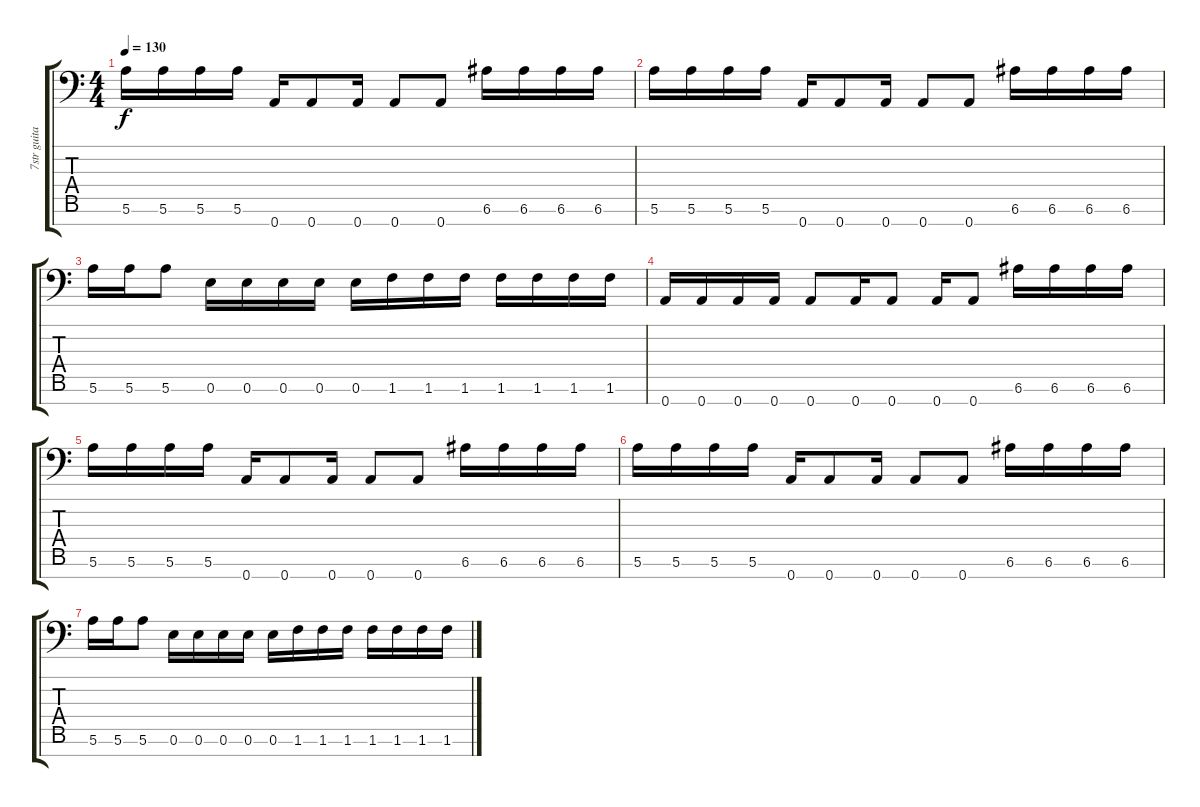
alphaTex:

\track ("7str guitar" "7str guita") {instrument distortionguitar}
\staff {score tabs}
\tuning (E4 B3 G3 D3 A2 E2 A1) {hide}
\ts (4 4)
\tempo 130
\clef f4
\ks c
5.6.16{dy f} 5.6.16 5.6.16 5.6.16 0.7.16 0.7.8 0.7.16 0.7.8 0.7.8 6.6.16 6.6.16 6.6.16 6.6.16 |
5.6.16 5.6.16 5.6.16 5.6.16 0.7.16 0.7.8 0.7.16 0.7.8 0.7.8 6.6.16 6.6.16 6.6.16 6.6.16 |
5.6.16 5.6.16 5.6.8 0.6.16 0.6.16 0.6.16 0.6.16 0.6.16 1.6.16 1.6.16 1.6.16 1.6.16 1.6.16 1.6.16 1.6.16 |
0.7.16 0.7.16 0.7.16 0.7.16 0.7.8 0.7.16 0.7.8 0.7.16 0.7.8 6.6.16 6.6.16 6.6.16 6.6.16 |
5.6.16 5.6.16 5.6.16 5.6.16 0.7.16 0.7.8 0.7.16 0.7.8 0.7.8 6.6.16 6.6.16 6.6.16 6.6.16 |
5.6.16 5.6.16 5.6.16 5.6.16 0.7.16 0.7.8 0.7.16 0.7.8 0.7.8 6.6.16 6.6.16 6.6.16 6.6.16 |
5.6.16 5.6.16 5.6.8 0.6.16 0.6.16 0.6.16 0.6.16 0.6.16 1.6.16 1.6.16 1.6.16 1.6.16 1.6.16 1.6.16 1.6.16
